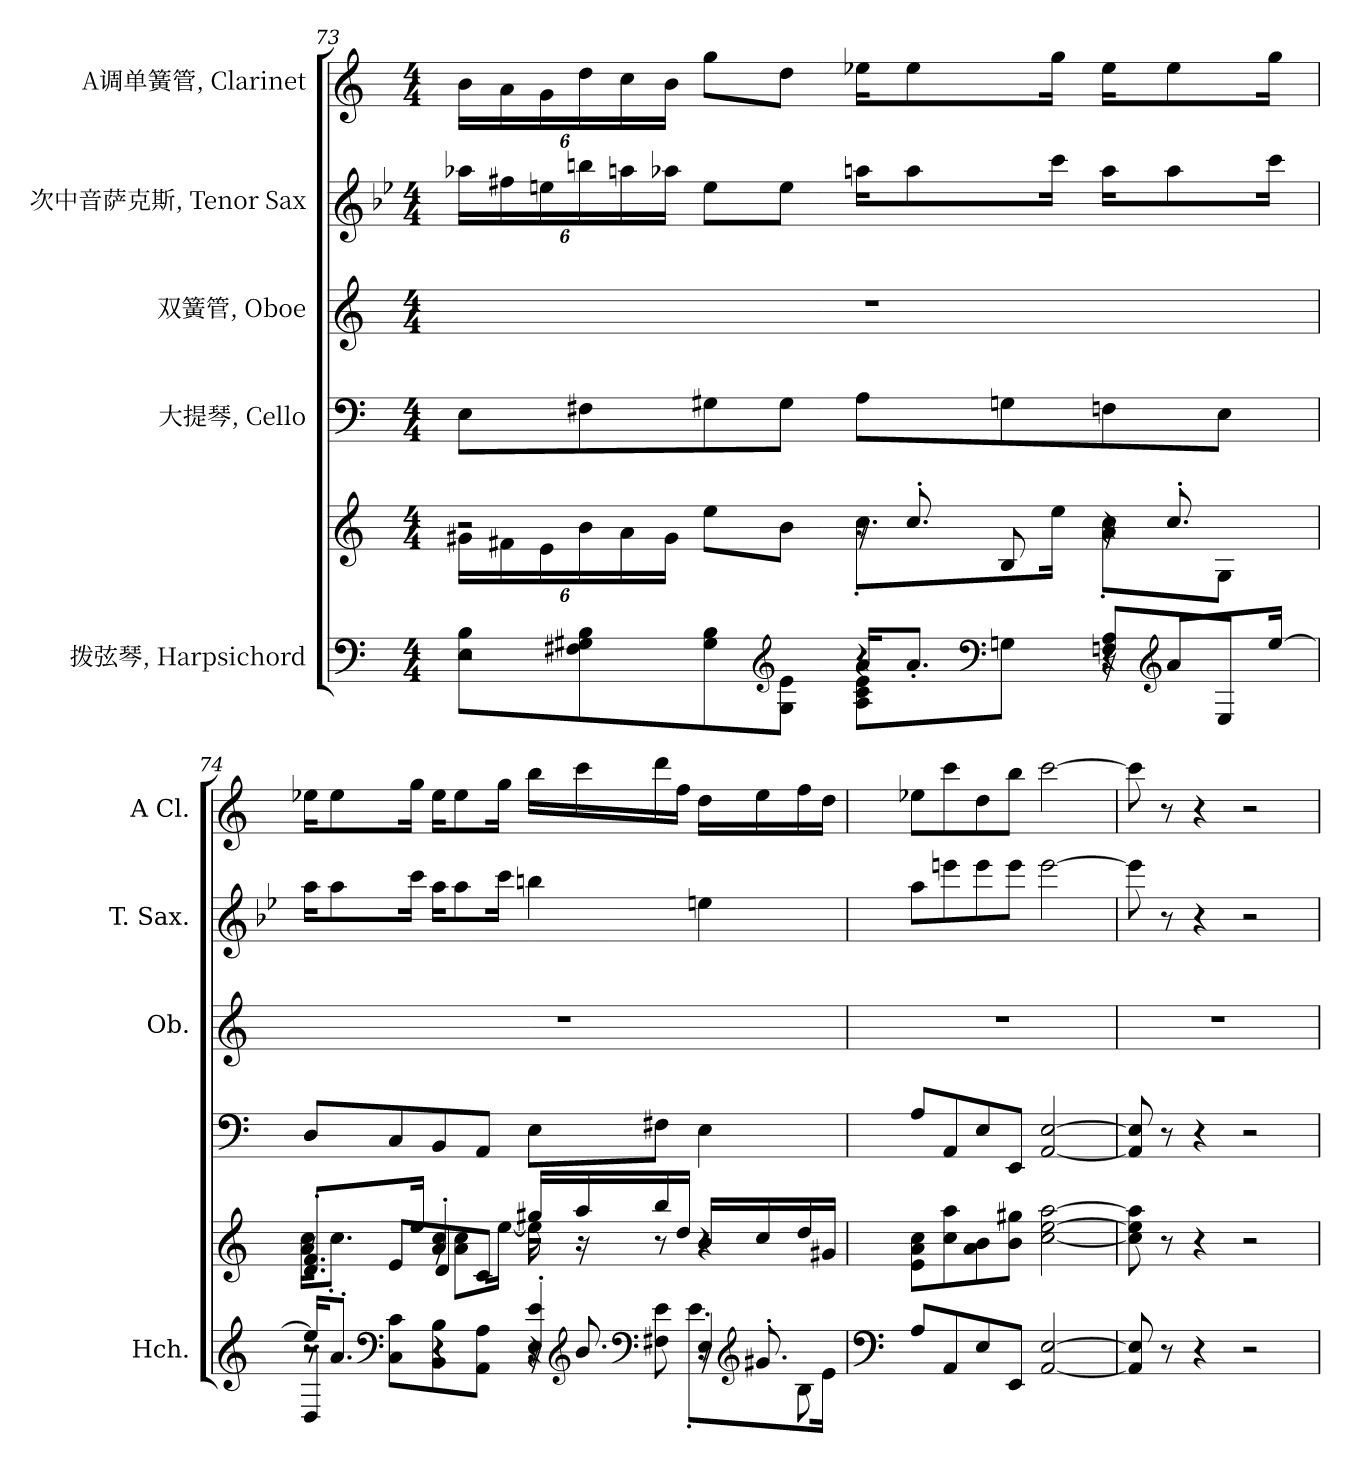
**kern	**kern	**kern	**kern	**kern	**kern
*part5	*part5	*part4	*part3	*part2	*part1
*staff6	*staff5	*staff4	*staff3	*staff2	*staff1
*I"拨弦琴, Harpsichord	*	*I"大提琴, Cello	*I"双簧管, Oboe	*I"次中音萨克斯, Tenor Sax	*I"A调单簧管, Clarinet
*I'Hch.	*	*	*I'Ob.	*I'T. Sax.	*I'A Cl.
!!LO:LB:g=z
*clefF4	*clefG2	*clefF4	*clefG2	*clefG2	*clefG2
*	*	*	*	*ITrd8c14	*ITrd2c3
*k[]	*k[]	*k[]	*k[]	*k[b-e-]	*k[f#c#g#]
*M4/4	*M4/4	*M4/4	*M4/4	*M4/4	*M4/4
=73	=73	=73	=73	=73	=73
*^	*^	*	*	*	*
*	*^	*	*	*	*	*	*
*	*	*	*	*Xbrackettup	*	*	*Xbrackettup	*Xbrackettup
*	*	*	*	*^	*	*	*	*
2r	2r	8E\ 8B\L	2r	24g#X\LL	2r	8E\L	1r	24a-X\LL	24g#\LL
.	.	.	.	24f#X\	.	.	.	24f#X\	24f#\
.	.	.	.	24e\	.	.	.	24en\	24e\
.	.	8F#X\ 8G#X\ 8B\	.	24b\	.	8F#X\	.	24bn\	24b\
.	.	.	.	24a\	.	.	.	24an\	24a\
.	.	.	.	24g#\JJ	.	.	.	24a-X\JJ	24g#\JJ
.	.	8G#\ 8B\	.	8ee\L	.	8G#X\	.	8e\L	8ee\L
*clefG2	*	*	*	*	*	*	*	*	*
.	.	8G#\ 8e\J	.	8b\J	.	8G#\J	.	8e\J	8b\J
4r	16a/KL	8A\ 8c\ 8e\L	16r	8.cc'\L	8r	8A\L	.	16an\KL	16ccn\KL
.	8.a'/J	.	8.cc'/	.	.	.	.	8a\	8cc\
*clefF4	*	*	*	*	*	*	*	*	*
.	.	8Gn\J	.	.	8B/	8Gn\	.	.	.
.	.	.	.	16ee\Jk	.	.	.	16cc\Jk	16ee\Jk
16r	8Fn/ 8A/L	4r	16r	8a\' 8cc\'L	4r	8Fn\	.	16a\KL	16cc\KL
*clefG2	*	*	*	*	*	*	*	*	*
8a/L	.	.	8.cc'/	.	.	.	.	8a\	8cc\
.	8E/J	.	.	8G\J	.	8E\J	.	.	.
[16ee/Jk	.	.	.	.	.	.	.	16cc\Jk	16ee\Jk
!!LO:PB:g=z
=74	=74	=74	=74	=74	=74	=74	=74	=74	=74
*	*	*^	*	*	*	*	*	*	*
16ee/KL]	2r	4D'/	8r	8.d/' 8.f/'L	16a\ 16cc\KL	8r	8D/L	1r	16a\KL	16ccn\KL
8.a'/J	.	.	.	.	8.cc'\J	.	.	.	8a\	8cc\
*clefF4	*	*	*	*	*	*	*	*	*	*
.	.	.	8C\ 8c\L	.	.	8e/L	8C/	.	.	.
.	.	.	.	16ee/Jk	.	.	.	.	16cc\Jk	16ee\Jk
4r	.	4r	8BB\ 8B\	4a/' 4cc/'	16r	8d/	8BB/	.	16a\KL	16cc\KL
.	.	.	.	.	8a\ 8cc\L	.	.	.	8a\	8cc\
.	.	.	8AA\ 8A\J	.	.	8c/J	8AA/J	.	.	.
.	.	.	.	.	[16ee\Jk	.	.	.	16cc\Jk	16ee\Jk
16r	4r	4E/' 4e/'	8r	16gg#X/LL	16ee\]	2r	8E\L	.	4bn\	16gg#\LL
*clefG2	*	*	*	*	*	*	*	*	*	*
8.b/	.	.	.	16aa/	16r	.	.	.	.	16aa\
*clefF4	*	*	*	*	*	*	*	*	*	*
.	.	.	8F#X\ 8e\	16bb/	8r	.	8F#X\J	.	.	16bb\
.	.	.	.	16dd/JJ	.	.	.	.	.	16dd\JJ
16r	8r	4E/	8.e'\L	16b/LL	4r	.	4E\	.	4en\	16b\LL
*clefG2	*	*	*	*	*	*	*	*	*	*
8.g#X'/	.	.	.	16cc/	.	.	.	.	.	16cc\
.	8B\	.	.	16dd/	.	.	.	.	.	16dd\
.	.	.	16e\Jk	16g#X/JJ	.	.	.	.	.	16b\JJ
*v	*v	*v	*v	*	*	*	*	*	*	*
*	*v	*v	*v	*	*	*	*
=75	=75	=75	=75	=75	=75
*clefF4	*	*	*	*	*
8A/L	8e\ 8a\ 8cc\L	8A/L	1r	8a\L	8ccn\L
8AA/	8cc\ 8aa\	8AA/	.	8een\	8aa\
8E/	8a\ 8b\	8E/	.	8ee\	8b\
8EE/J	8b\ 8gg#X\J	8EE/J	.	8ee\J	8gg#\J
[2AA/ [2E/	[2cc\ [2ee\ [2aa\	[2AA/ [2E/	.	[2ee\	[2aa\
!!LO:LB:g=z
=76	=76	=76	=76	=76	=76
8AA/] 8E/]	8cc\] 8ee\] 8aa\]	8AA/] 8E/]	1r	8ee\]	8aa\]
8r	8r	8r	.	8r	8r
4r	4r	4r	.	4r	4r
2r	2r	2r	.	2r	2r
=	=	=	=	=	=
*-	*-	*-	*-	*-	*-
